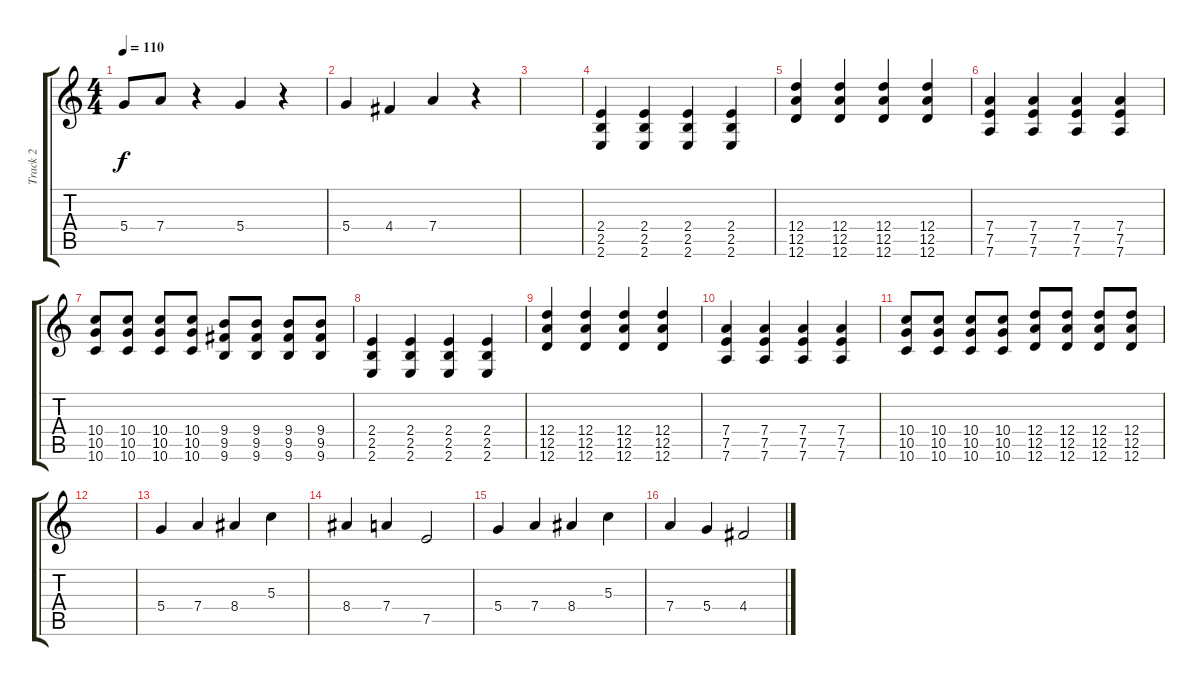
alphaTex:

\track ("Track 2" "Track 2") {instrument electricguitarclean}
\staff {score tabs}
\tuning (E4 B3 G3 D3 A2 D2) {hide}
\ts (4 4)
\tempo 110
\clef g2
\ks c
5.4.8{dy f} 7.4.8 r.4 5.4.4 r.4 |
5.4.4 4.4.4 7.4.4 r.4 |
|
(2.4 2.5 2.6).4 (2.4 2.5 2.6).4 (2.4 2.5 2.6).4 (2.4 2.5 2.6).4 |
(12.4 12.5 12.6).4 (12.4 12.5 12.6).4 (12.4 12.5 12.6).4 (12.4 12.5 12.6).4 |
(7.4 7.5 7.6).4 (7.4 7.5 7.6).4 (7.4 7.5 7.6).4 (7.4 7.5 7.6).4 |
(10.4 10.5 10.6).8 (10.4 10.5 10.6).8 (10.4 10.5 10.6).8 (10.4 10.5 10.6).8 (9.4 9.5 9.6).8 (9.4 9.5 9.6).8 (9.4 9.5 9.6).8 (9.4 9.5 9.6).8 |
(2.4 2.5 2.6).4 (2.4 2.5 2.6).4 (2.4 2.5 2.6).4 (2.4 2.5 2.6).4 |
(12.4 12.5 12.6).4 (12.4 12.5 12.6).4 (12.4 12.5 12.6).4 (12.4 12.5 12.6).4 |
(7.4 7.5 7.6).4 (7.4 7.5 7.6).4 (7.4 7.5 7.6).4 (7.4 7.5 7.6).4 |
(10.4 10.5 10.6).8 (10.4 10.5 10.6).8 (10.4 10.5 10.6).8 (10.4 10.5 10.6).8 (12.4 12.5 12.6).8 (12.4 12.5 12.6).8 (12.4 12.5 12.6).8 (12.4 12.5 12.6).8 |
|
5.4.4 7.4.4 8.4.4 5.3.4 |
8.4.4 7.4.4 7.5.2 |
5.4.4 7.4.4 8.4.4 5.3.4 |
7.4.4 5.4.4 4.4.2
